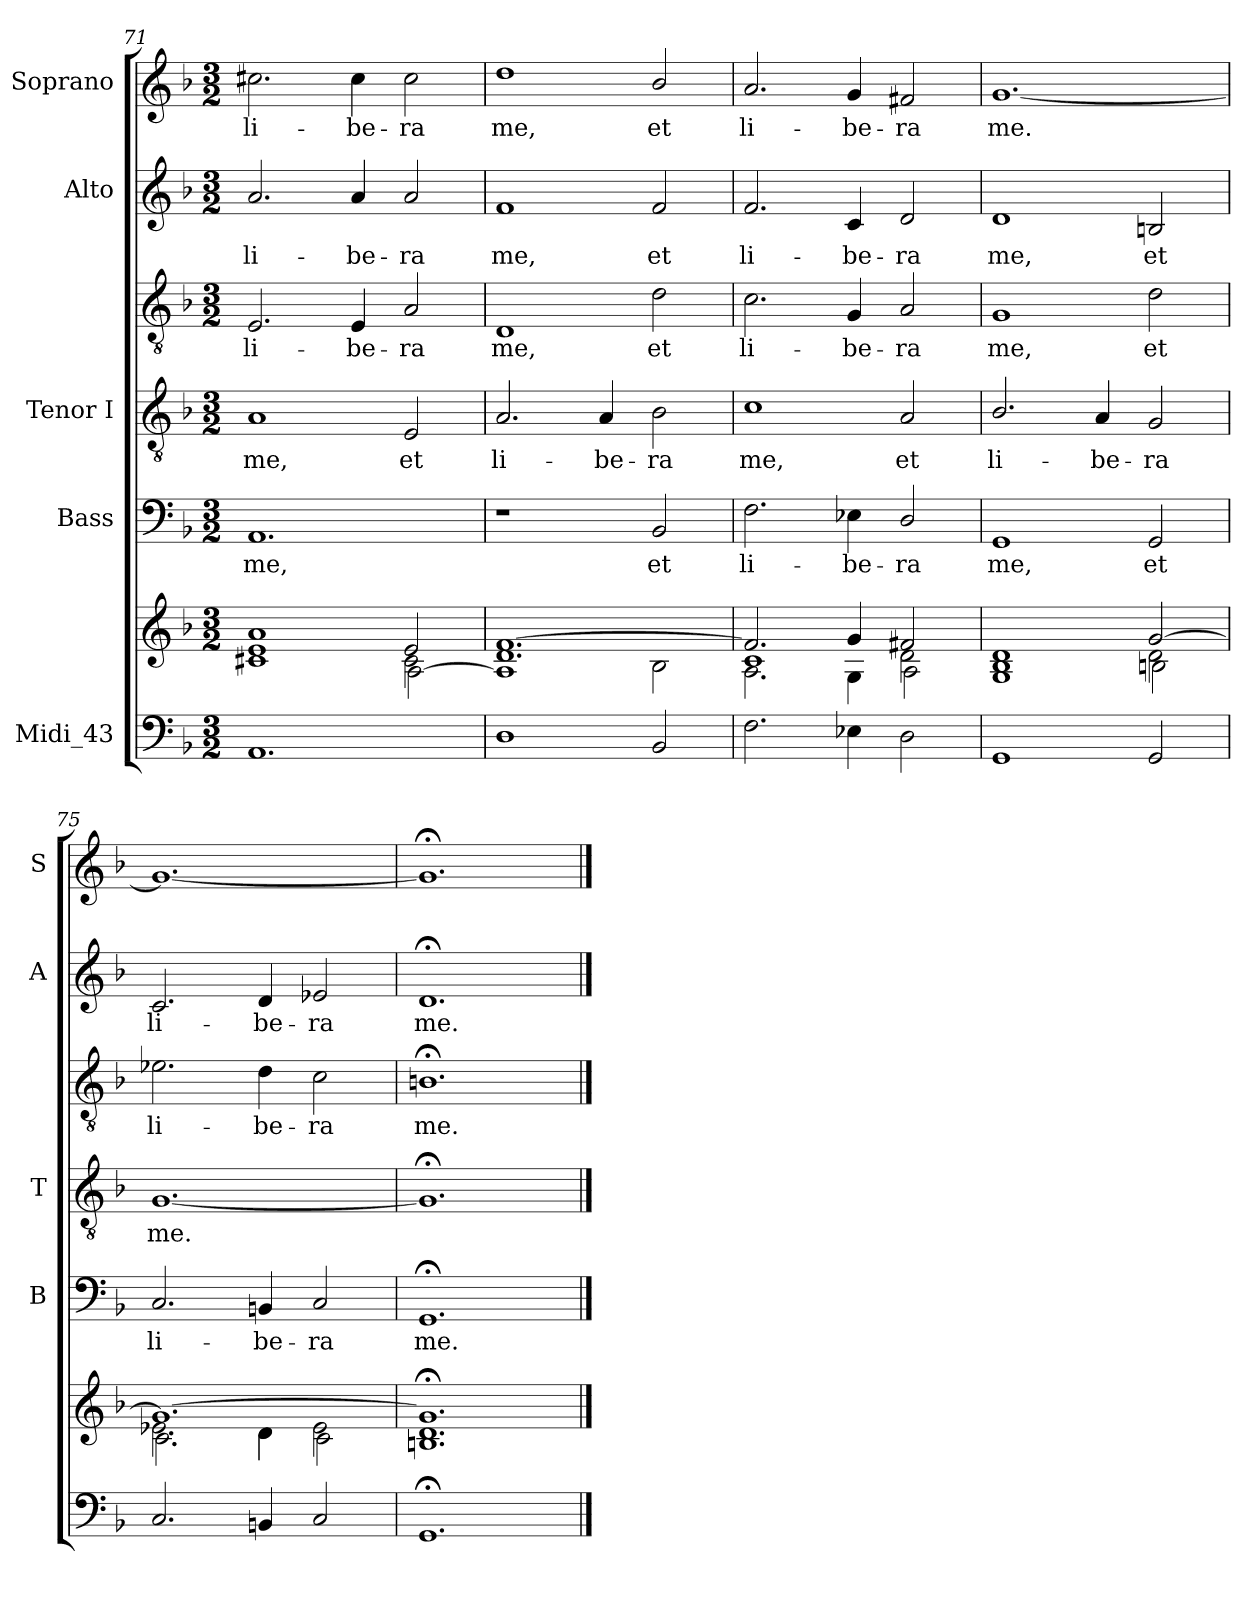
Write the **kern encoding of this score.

**kern	**kern	**kern	**text	**kern	**text	**kern	**text	**kern	**text	**kern	**text
*part5	*part5	*part4	*part4	*part3	*part3	*part3	*part3	*part2	*part2	*part1	*part1
*staff7	*staff6	*staff5	*staff5	*staff4	*staff4	*staff3	*staff3	*staff2	*staff2	*staff1	*staff1
*I"Midi_43	*	*I"Bass	*	*I"Tenor I	*	*	*	*I"Alto	*	*I"Soprano	*
*	*	*I'B	*	*I'T	*	*	*	*I'A	*	*I'S	*
*clefF4	*clefG2	*clefF4	*	*clefGv2	*	*clefGv2	*	*clefG2	*	*clefG2	*
*k[b-]	*k[b-]	*k[b-]	*	*k[b-]	*	*k[b-]	*	*k[b-]	*	*k[b-]	*
*F:	*F:	*F:	*	*F:	*	*F:	*	*F:	*	*F:	*
*M3/2	*M3/2	*M3/2	*	*M3/2	*	*M3/2	*	*M3/2	*	*M3/2	*
=71	=71	=71	=71	=71	=71	=71	=71	=71	=71	=71	=71
*	*^	*	*	*	*	*	*	*	*	*	*
*	*	*^	*	*	*	*	*	*	*	*	*	*
!	!	!	!	!	!LO:LY:b	!	!LO:LY:b	!	!LO:LY:b	!	!LO:LY:b	!	!LO:LY:b
1.AA	1a/	1e\	1c#X\	1.AA	me,	1A	me,	2.E	li-	2.a	li-	2.cc#X	li-
!	!	!	!	!	!	!	!	!	!LO:LY:b	!	!LO:LY:b	!	!LO:LY:b
.	.	.	.	.	.	.	.	4E	-be-	4a	-be-	4cc#	-be-
!	!	!	!	!	!	!	!LO:LY:b	!	!LO:LY:b	!	!LO:LY:b	!	!LO:LY:b
.	2e/	2c#\	[2A\	.	.	2E	et	2A	-ra	2a	-ra	2cc#	-ra
=72	=72	=72	=72	=72	=72	=72	=72	=72	=72	=72	=72	=72	=72
!	!	!	!	!	!	!	!LO:LY:b	!	!LO:LY:b	!	!LO:LY:b	!	!LO:LY:b
1D	[1.f/	1.d\	1A\]	1r	.	2.A	li-	1D	me,	1f	me,	1dd	me,
!	!	!	!	!	!	!	!LO:LY:b	!	!	!	!	!	!
.	.	.	.	.	.	4A	-be-	.	.	.	.	.	.
!	!	!	!	!	!LO:LY:b	!	!LO:LY:b	!	!LO:LY:b	!	!LO:LY:b	!	!LO:LY:b
2BB-	.	.	2B-\	2BB-	et	2B-	-ra	2d	et	2f	et	2b-/	et
=73	=73	=73	=73	=73	=73	=73	=73	=73	=73	=73	=73	=73	=73
!	!	!	!	!	!LO:LY:b	!	!LO:LY:b	!	!LO:LY:b	!	!LO:LY:b	!	!LO:LY:b
2.F	2.f/]	1c\	2.A\	2.F	li-	1c	me,	2.c	li-	2.f	li-	2.a	li-
!	!	!	!	!	!LO:LY:b	!	!	!	!LO:LY:b	!	!LO:LY:b	!	!LO:LY:b
4E-X	4g/	.	4G\	4E-X	-be-	.	.	4G	-be-	4c	-be-	4g	-be-
!	!	!	!	!	!LO:LY:b	!	!LO:LY:b	!	!LO:LY:b	!	!LO:LY:b	!	!LO:LY:b
2D	2f#X/	2d\	2A\	2D/	-ra	2A	et	2A	-ra	2d	-ra	2f#X	-ra
=74	=74	=74	=74	=74	=74	=74	=74	=74	=74	=74	=74	=74	=74
!	!	!	!	!	!LO:LY:b	!	!LO:LY:b	!	!LO:LY:b	!	!LO:LY:b	!	!LO:LY:b
1GG	1d/	1B-\	1G\	1GG	me,	2.B-/	li-	1G	me,	1d	me,	[1.g	me.
!	!	!	!	!	!	!	!LO:LY:b	!	!	!	!	!	!
.	.	.	.	.	.	4A	-be-	.	.	.	.	.	.
!	!	!	!	!	!LO:LY:b	!	!LO:LY:b	!	!LO:LY:b	!	!LO:LY:b	!	!
2GG	[2g/	2d\	2Bn\	2GG	et	2G	-ra	2d	et	2Bn	et	.	.
=75	=75	=75	=75	=75	=75	=75	=75	=75	=75	=75	=75	=75	=75
!	!	!	!	!	!LO:LY:b	!	!LO:LY:b	!	!LO:LY:b	!	!LO:LY:b	!	!
2.C	1.g/_	2.e-X\	2.c\	2.C	li-	[1.G	me.	2.e-X	li-	2.c	li-	1.g_	.
!	!	!	!	!	!LO:LY:b	!	!	!	!LO:LY:b	!	!LO:LY:b	!	!
4BBn	.	4d\	4d\	4BBn	-be-	.	.	4d	-be-	4d	-be-	.	.
!	!	!	!	!	!LO:LY:b	!	!	!	!LO:LY:b	!	!LO:LY:b	!	!
2C	.	2e-\	2c\	2C	-ra	.	.	2c	-ra	2e-X	-ra	.	.
=76	=76	=76	=76	=76	=76	=76	=76	=76	=76	=76	=76	=76	=76
!	!	!	!	!	!LO:LY:b	!	!	!	!LO:LY:b	!	!LO:LY:b	!	!
1.GG;	1.g;</]	1.d\	1.Bn\	1.GG;<	me.	1.G;<]	.	1.Bn;<	me.	1.d;<	me.	1.g;<]	.
*	*v	*v	*v	*	*	*	*	*	*	*	*	*	*
==	==	==	==	==	==	==	==	==	==	==	==
*-	*-	*-	*-	*-	*-	*-	*-	*-	*-	*-	*-
